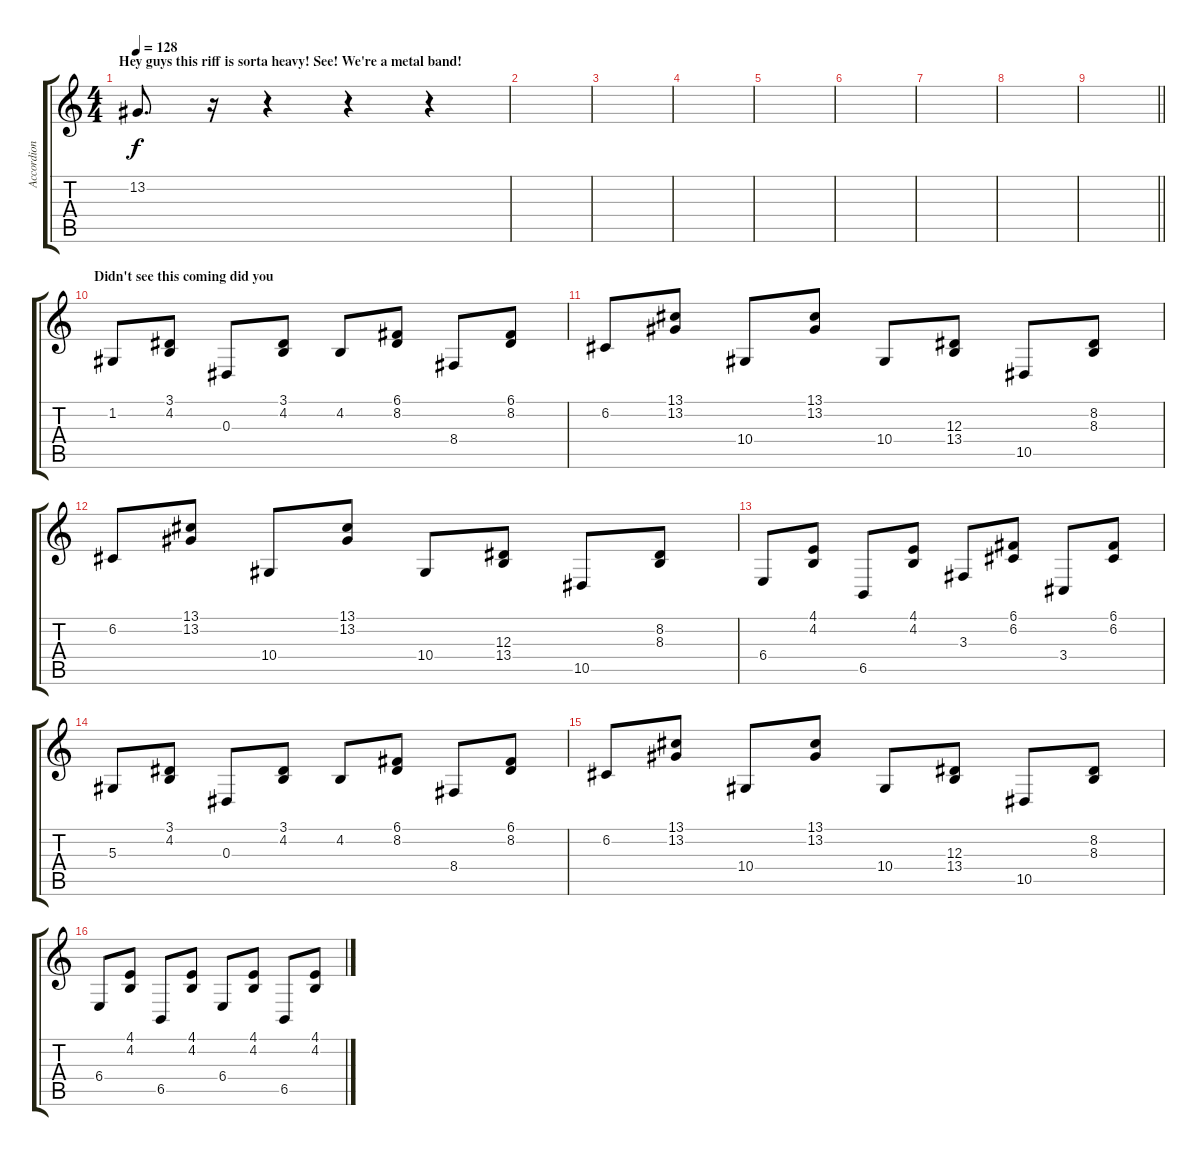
\track ("Accordion" "Accordion") {instrument accordion}
\staff {score tabs}
\tuning (C4 G3 Eb3 Bb2 F2 C2) {hide}
\ts (4 4)
\section ("" "Hey guys this riff is sorta heavy! See! We're a metal band!")
\tempo 128
\clef g2
\ks c
13.2.8{d dy f} r.16 r.4 r.4 r.4 |
|
|
|
|
|
|
|
\barLineRight lightlight
|
\section ("" "Didn't see this coming did you")
1.2.8 (3.1 4.2).8 0.3.8 (3.1 4.2).8 4.2.8 (6.1 8.2).8 8.4.8 (6.1 8.2).8 |
6.2.8 (13.1 13.2).8 10.4.8 (13.1 13.2).8 10.4.8 (12.3 13.4).8 10.5.8 (8.2 8.3).8 |
6.2.8 (13.1 13.2).8 10.4.8 (13.1 13.2).8 10.4.8 (12.3 13.4).8 10.5.8 (8.2 8.3).8 |
6.4.8 (4.1 4.2).8 6.5.8 (4.1 4.2).8 3.3.8 (6.1 6.2).8 3.4.8 (6.1 6.2).8 |
5.3.8 (3.1 4.2).8 0.3.8 (3.1 4.2).8 4.2.8 (6.1 8.2).8 8.4.8 (6.1 8.2).8 |
6.2.8 (13.1 13.2).8 10.4.8 (13.1 13.2).8 10.4.8 (12.3 13.4).8 10.5.8 (8.2 8.3).8 |
6.4.8 (4.1 4.2).8 6.5.8 (4.1 4.2).8 6.4.8 (4.1 4.2).8 6.5.8 (4.1 4.2).8
